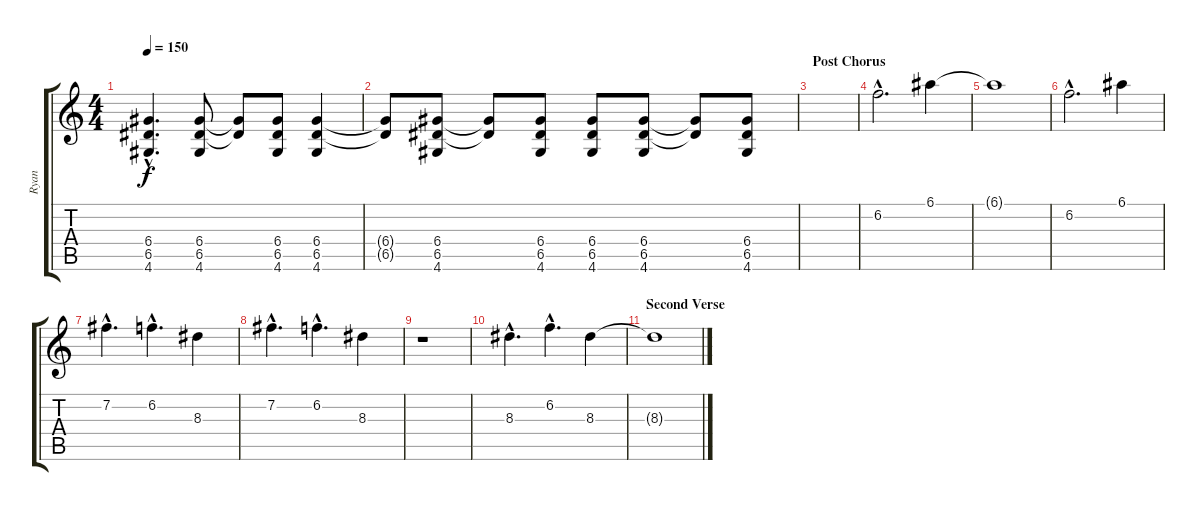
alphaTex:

\track ("Ryan" "Ryan") {instrument distortionguitar}
\staff {score tabs}
\tuning (E4 B3 G3 D3 A2 E2) {hide}
\ts (4 4)
\tempo 150
\clef g2
\ks c
(6.4{hac} 6.5{hac} 4.6{hac}).4{d dy f instrument distortionguitar} (6.4 6.5 4.6).8 (6.4{t} 6.5{t}).8 (6.4 6.5 4.6).8 (6.4 6.5 4.6).4 |
(6.4{t} 6.5{t}).8 (6.4 6.5 4.6).8 (6.4{t} 6.5{t}).8 (6.4 6.5 4.6).8 (6.4 6.5 4.6).8 (6.4 6.5 4.6).8 (6.4{t} 6.5{t}).8 (6.4 6.5 4.6).8 |
\section ("" "Post Chorus")
|
6.2{hac}.2{d instrument electricguitarclean} 6.1.4 |
6.1{t}.1 |
6.2{hac}.2{d} 6.1.4 |
7.2{hac}.4{d instrument distortionguitar} 6.2{hac}.4{d} 8.3.4 |
7.2{hac}.4{d} 6.2{hac}.4{d} 8.3.4 |
r.1 |
8.3{hac}.4{d instrument overdrivenguitar} 6.2{hac}.4{d} 8.3.4 |
\section ("" "Second Verse")
8.3{t}.1
